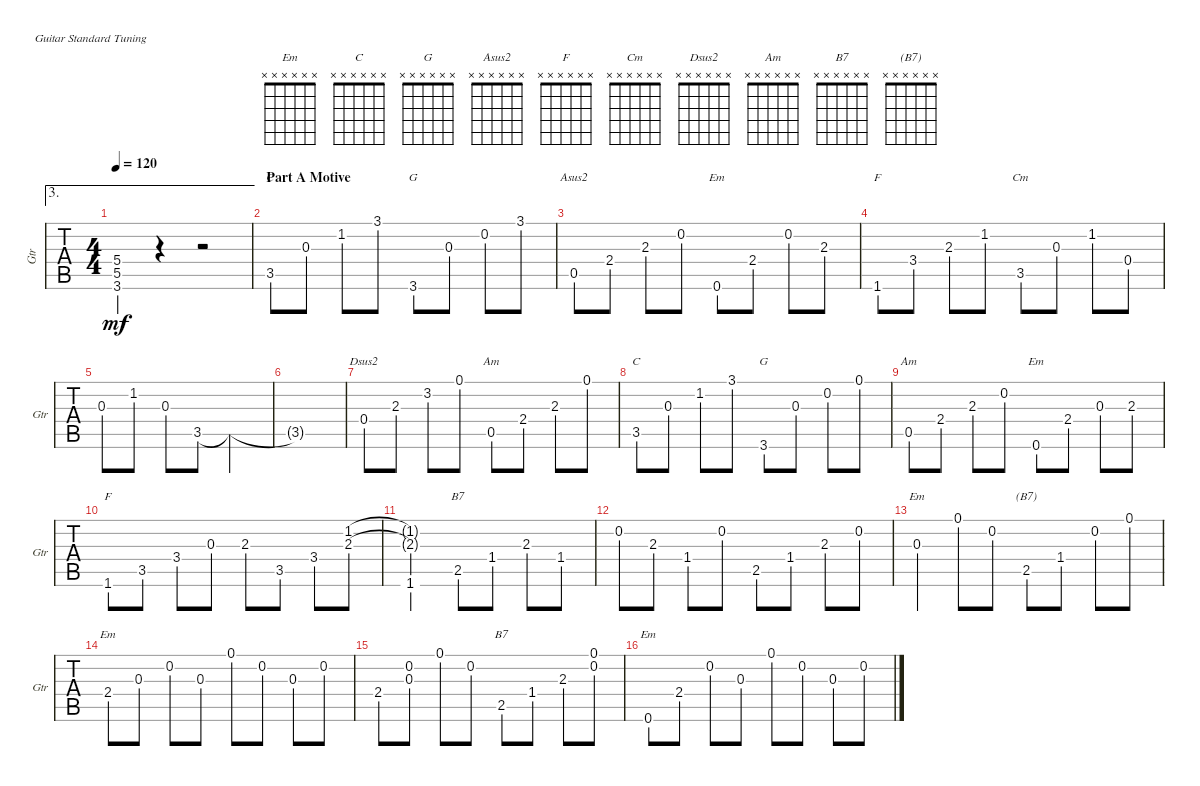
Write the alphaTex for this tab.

\defaultSystemsLayout 4
\bracketExtendMode groupsimilarinstruments
\singleTrackTrackNamePolicy allsystems
\multiTrackTrackNamePolicy allsystems
\otherSystemsTrackNameOrientation horizontal
\track ("Gtr" "Gtr") {instrument acousticguitarsteel}
\staff {tabs}
\tuning (E4 B3 G3 D3 A2 E2)
\chord ("Em" x x x x x x)
\chord ("C" x x x x x x)
\chord ("G" x x x x x x)
\chord ("Asus2" x x x x x x)
\chord ("F" x x x x x x)
\chord ("Cm" x x x x x x)
\chord ("Dsus2" x x x x x x)
\chord ("Am" x x x x x x)
\chord ("B7" x x x x x x)
\chord ("(B7)" x x x x x x)
\ae 3
\ts (4 4)
\tempo 120
\clef g2
\ks c
(3.6 5.5 5.4).4{dy mf} r.4 r.2 |
\section ("" "Part A Motive")
3.5.8{ch "C"} 0.3.8 1.2.8 3.1.8 3.6.8{ch "G"} 0.3.8 0.2.8 3.1.8 |
0.5.8{ch "Asus2"} 2.4.8 2.3.8 0.2.8 0.6.8{ch "Em"} 2.4.8 0.2.8 2.3.8 |
1.6.8{ch "F"} 3.4.8 2.3.8 1.2.8 3.5.8{ch "Cm"} 0.3.8 1.2.8 0.4.8 |
0.3.8 1.2.8 0.3.8 3.5.8 3.5{t}.2 |
3.5{t}.1 |
0.4.8{ch "Dsus2"} 2.3.8 3.2.8 0.1.8 0.5.8{ch "Am"} 2.4.8 2.3.8 0.1.8 |
3.5.8{ch "C"} 0.3.8 1.2.8 3.1.8 3.6.8{ch "G"} 0.3.8 0.2.8 0.1.8 |
0.5.8{ch "Am"} 2.4.8 2.3.8 0.2.8 0.6.8{ch "Em"} 2.4.8 0.3.8 2.3.8 |
1.6.8{ch "F"} 3.5.8 3.4.8 0.3.8 2.3.8 3.5.8 3.4.8 (2.3 1.2).8 |
(1.2{t} 2.3{t} 1.6).2 2.5.8{ch "B7"} 1.4.8 2.3.8 1.4.8 |
0.2.8 2.3.8 1.4.8 0.2.8 2.5.8 1.4.8 2.3.8 0.2.8 |
0.3.4{ch "Em"} 0.1.8 0.2.8 2.5.8{ch "(B7)"} 1.4.8 0.2.8 0.1.8 |
2.4.8{ch "Em"} 0.3.8 0.2.8 0.3.8 0.1.8 0.2.8 0.3.8 0.2.8 |
2.4.8 (0.3 0.2).8 0.1.8 0.2.8 2.5.8{ch "B7"} 1.4.8 2.3.8 (0.2 0.1).8 |
0.6.8{ch "Em"} 2.4.8 0.2.8 0.3.8 0.1.8 0.2.8 0.3.8 0.2.8
